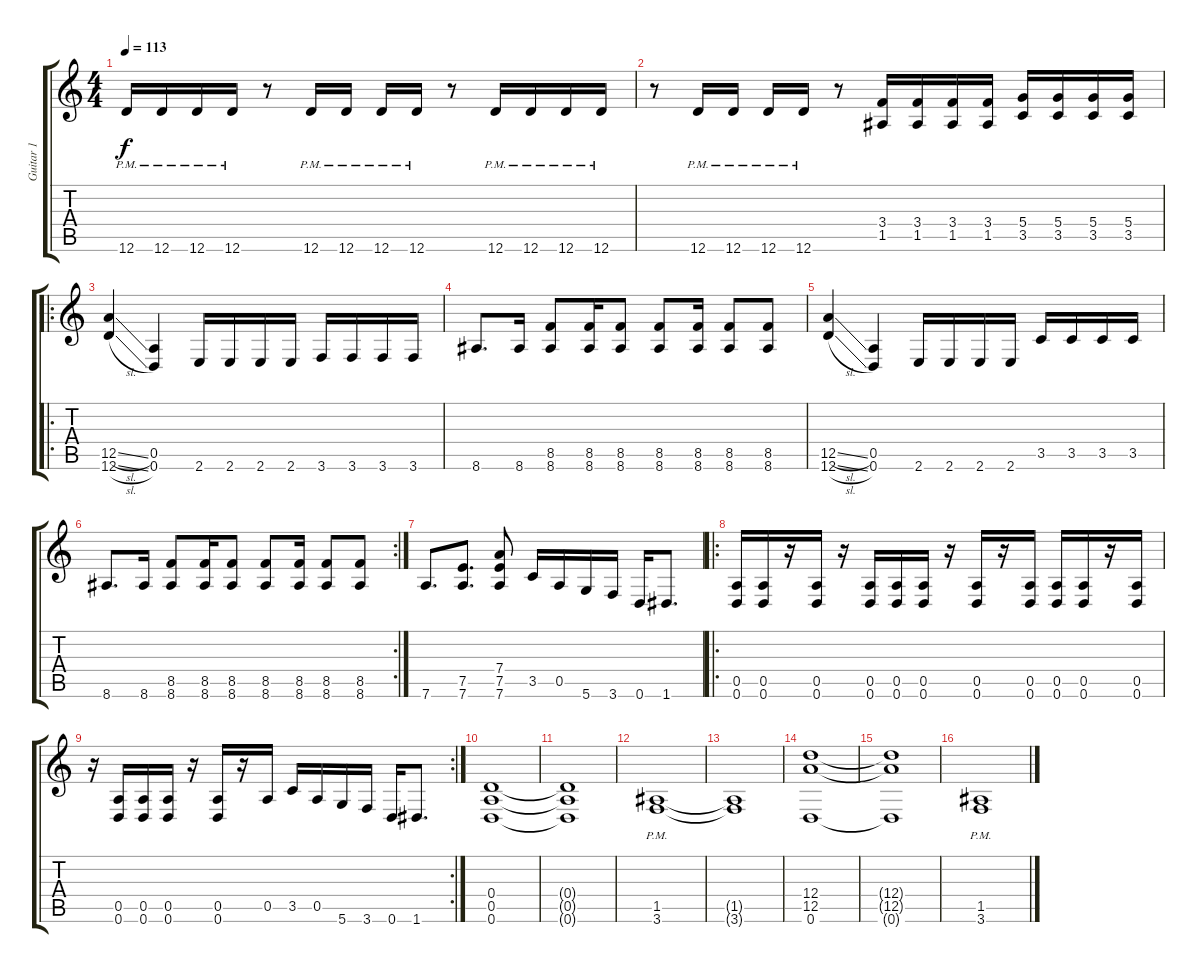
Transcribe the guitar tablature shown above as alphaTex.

\track ("Guitar 1" "Guitar 1") {instrument distortionguitar}
\staff {score tabs}
\tuning (E4 B3 G3 D3 A2 D2) {hide}
\ts (4 4)
\tempo 113
\clef g2
\ks c
12.6{pm}.16{dy f} 12.6{pm}.16 12.6{pm}.16 12.6{pm}.16 r.8 12.6{pm}.16 12.6{pm}.16 12.6{pm}.16 12.6{pm}.16 r.8 12.6{pm}.16 12.6{pm}.16 12.6{pm}.16 12.6{pm}.16 |
r.8 12.6{pm}.16 12.6{pm}.16 12.6{pm}.16 12.6{pm}.16 r.8 (3.4 1.5).16 (3.4 1.5).16 (3.4 1.5).16 (3.4 1.5).16 (5.4 3.5).16 (5.4 3.5).16 (5.4 3.5).16 (5.4 3.5).16 |
\ro
(12.5{sl} 12.6{sl}).4 (0.5 0.6).4 2.6.16 2.6.16 2.6.16 2.6.16 3.6.16 3.6.16 3.6.16 3.6.16 |
8.6.8{d} 8.6.16 (8.5 8.6).8 (8.5 8.6).16 (8.5 8.6).8 (8.5 8.6).8 (8.5 8.6).16 (8.5 8.6).8 (8.5 8.6).8 |
(12.5{sl} 12.6{sl}).4 (0.5 0.6).4 2.6.16 2.6.16 2.6.16 2.6.16 3.5.16 3.5.16 3.5.16 3.5.16 |
\rc 2
8.6.8{d} 8.6.16 (8.5 8.6).8 (8.5 8.6).16 (8.5 8.6).8 (8.5 8.6).8 (8.5 8.6).16 (8.5 8.6).8 (8.5 8.6).8 |
7.6.8{d} (7.5 7.6).8{d} (7.4 7.5 7.6).8 3.5.16 0.5.16 5.6.16 3.6.16 0.6.16 1.6.8{d} |
\ro
(0.5 0.6).16 (0.5 0.6).16 r.16 (0.5 0.6).16 r.16 (0.5 0.6).16 (0.5 0.6).16 (0.5 0.6).16 r.16 (0.5 0.6).16 r.16 (0.5 0.6).16 (0.5 0.6).16 (0.5 0.6).16 r.16 (0.5 0.6).16 |
\rc 2
r.16 (0.5 0.6).16 (0.5 0.6).16 (0.5 0.6).16 r.16 (0.5 0.6).16 r.16 0.5.16 3.5.16 0.5.16 5.6.16 3.6.16 0.6.16 1.6.8{d} |
(0.4 0.5 0.6).1 |
(0.4{t} 0.5{t} 0.6{t}).1 |
(1.5 3.6{pm}).1 |
(1.5{t} 3.6{t}).1 |
(12.4 12.5 0.6).1 |
(12.4{t} 12.5{t} 0.6{t}).1 |
(1.5{pm} 3.6).1
